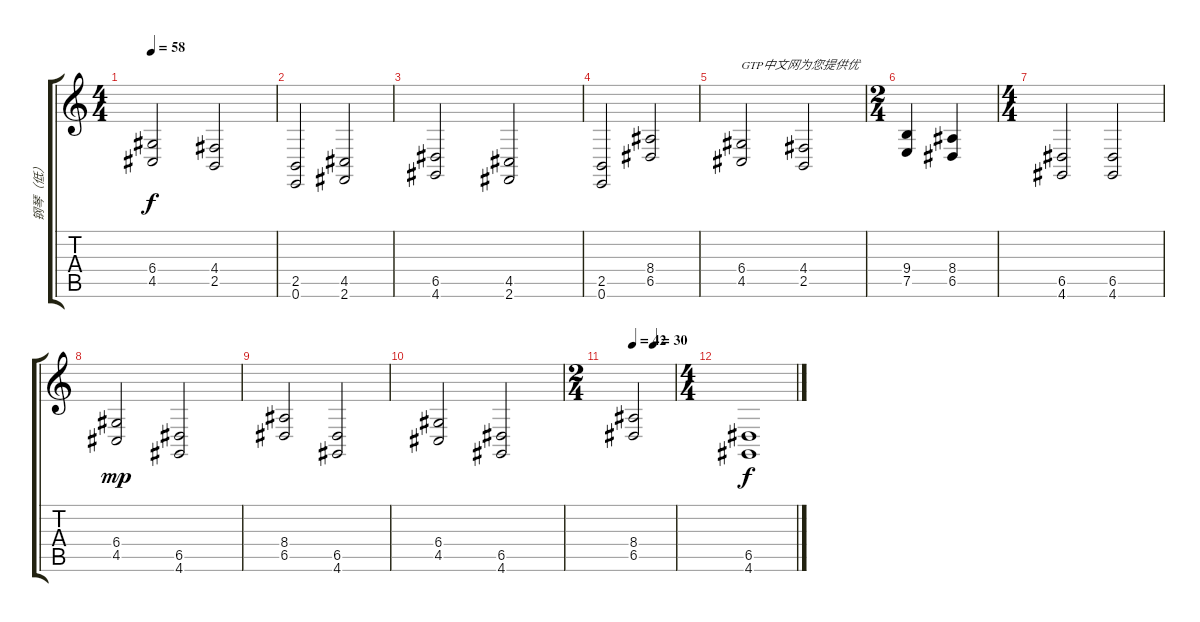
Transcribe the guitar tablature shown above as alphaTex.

\track ("钢琴（低）" "钢琴（低）") {instrument acousticgrandpiano}
\staff {score tabs}
\tuning (E4 B3 G3 D3 A2 E2) {hide}
\ts (4 4)
\tempo 58
\clef g2
\ks c
(6.4 4.5).2{dy f} (4.4 2.5).2 |
(2.5 0.6).2 (4.5 2.6).2 |
(6.5 4.6).2 (4.5 2.6).2 |
(2.5 0.6).2 (8.4 6.5).2 |
(6.4 4.5).2{txt "GTP中文网为您提供优"} (4.4 2.5).2 |
\ts (2 4)
(9.4 7.5).4 (8.4 6.5).4 |
\ts (4 4)
(6.5 4.6).2 (6.5 4.6).2 |
(6.4 4.5).2{dy mp} (6.5 4.6).2 |
(8.4 6.5).2 (6.5 4.6).2 |
(6.4 4.5).2 (6.5 4.6).2 |
\ts (2 4)
\tempo 42
\tempo (30 0.5)
(8.4 6.5).2 |
\ts (4 4)
(6.5 4.6).1{dy f}
